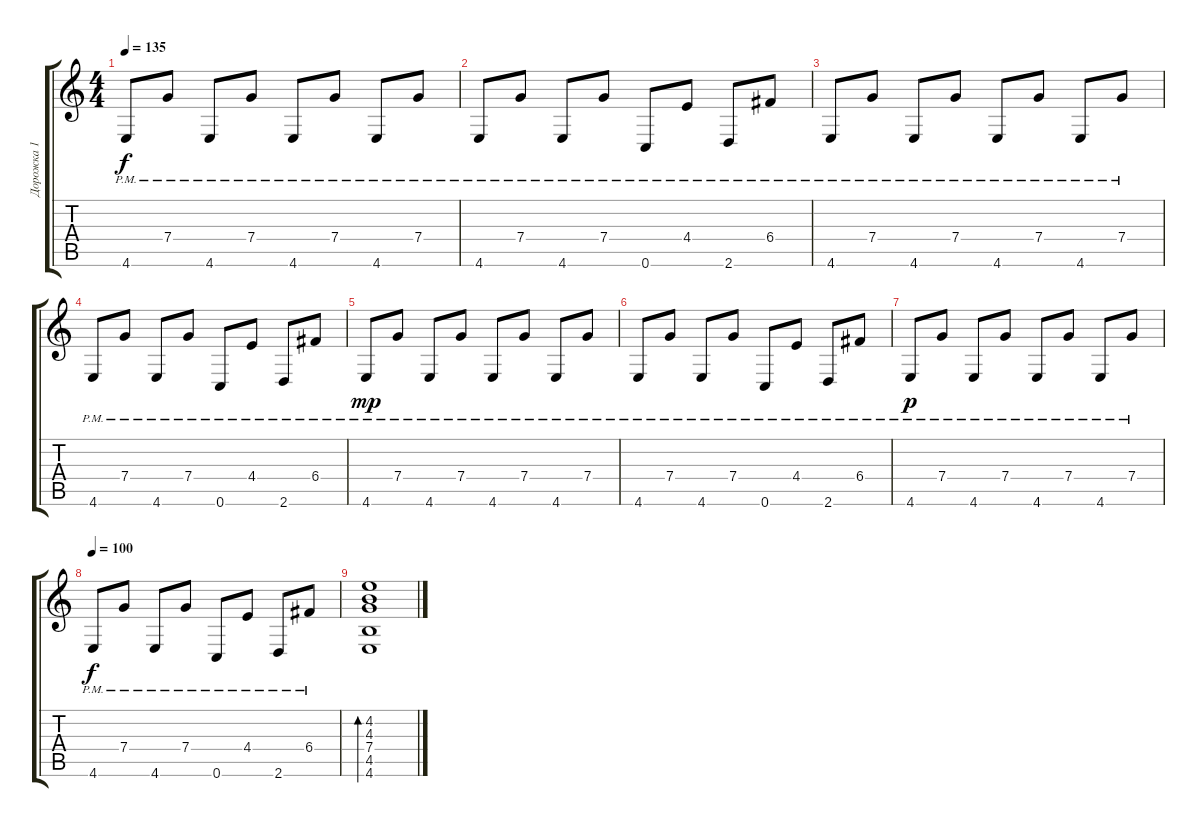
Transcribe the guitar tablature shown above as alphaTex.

\track ("Дорожка 1" "Дорожка 1") {instrument acousticguitarsteel}
\staff {score tabs}
\tuning (E4 C4 G3 C3 G2 C2) {hide}
\ts (4 4)
\tempo 135
\clef g2
\ks c
4.6{pm}.8{dy f} 7.4{pm}.8 4.6{pm}.8 7.4{pm}.8 4.6{pm}.8 7.4{pm}.8 4.6{pm}.8 7.4{pm}.8 |
4.6{pm}.8 7.4{pm}.8 4.6{pm}.8 7.4{pm}.8 0.6{pm}.8 4.4{pm}.8 2.6{pm}.8 6.4{pm}.8 |
4.6{pm}.8 7.4{pm}.8 4.6{pm}.8 7.4{pm}.8 4.6{pm}.8 7.4{pm}.8 4.6{pm}.8 7.4{pm}.8 |
4.6{pm}.8 7.4{pm}.8 4.6{pm}.8 7.4{pm}.8 0.6{pm}.8 4.4{pm}.8 2.6{pm}.8 6.4{pm}.8 |
4.6{pm}.8{dy mp} 7.4{pm}.8 4.6{pm}.8 7.4{pm}.8 4.6{pm}.8 7.4{pm}.8 4.6{pm}.8 7.4{pm}.8 |
4.6{pm}.8 7.4{pm}.8 4.6{pm}.8 7.4{pm}.8 0.6{pm}.8 4.4{pm}.8 2.6{pm}.8 6.4{pm}.8 |
4.6{pm}.8{dy p} 7.4{pm}.8 4.6{pm}.8 7.4{pm}.8 4.6{pm}.8 7.4{pm}.8 4.6{pm}.8 7.4{pm}.8 |
\tempo 100
4.6{pm}.8{dy f} 7.4{pm}.8 4.6{pm}.8 7.4{pm}.8 0.6{pm}.8 4.4{pm}.8 2.6{pm}.8 6.4{pm}.8 |
(4.2 4.3 7.4 4.5 4.6).1{bd 480}
